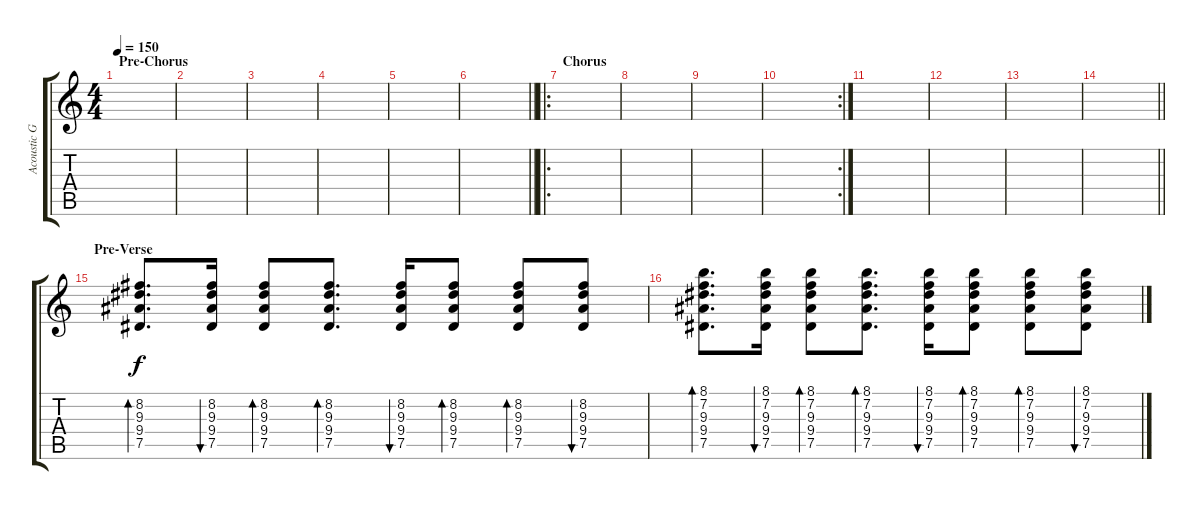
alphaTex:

\track ("Acoustic Guitar" "Acoustic G") {instrument acousticguitarsteel}
\staff {score tabs}
\tuning (Eb4 Bb3 Gb3 Db3 Ab2 Eb2) {hide}
\ts (4 4)
\section ("" "Pre-Chorus")
\tempo 150
\clef g2
\ks c
|
|
|
|
|
\barLineRight lightlight
|
\ro
\section ("" "Chorus")
|
|
|
\rc 2
|
|
|
|
\barLineRight lightlight
|
\section ("" "Pre-Verse")
(8.2 9.3 9.4 7.5).8{d bd 60} (8.2 9.3 9.4 7.5).16{bu 60} (8.2 9.3 9.4 7.5).8{bd 60} (8.2 9.3 9.4 7.5).8{d bd 60} (8.2 9.3 9.4 7.5).16{bu 60} (8.2 9.3 9.4 7.5).8{bd 60} (8.2 9.3 9.4 7.5).8{bd 60} (8.2 9.3 9.4 7.5).8{bu 60} |
(8.1 7.2 9.3 9.4 7.5).8{d bd 60} (8.1 7.2 9.3 9.4 7.5).16{bu 60} (8.1 7.2 9.3 9.4 7.5).8{bd 60} (8.1 7.2 9.3 9.4 7.5).8{d bd 60} (8.1 7.2 9.3 9.4 7.5).16{bu 60} (8.1 7.2 9.3 9.4 7.5).8{bd 60} (8.1 7.2 9.3 9.4 7.5).8{bd 60} (8.1 7.2 9.3 9.4 7.5).8{bu 60}
